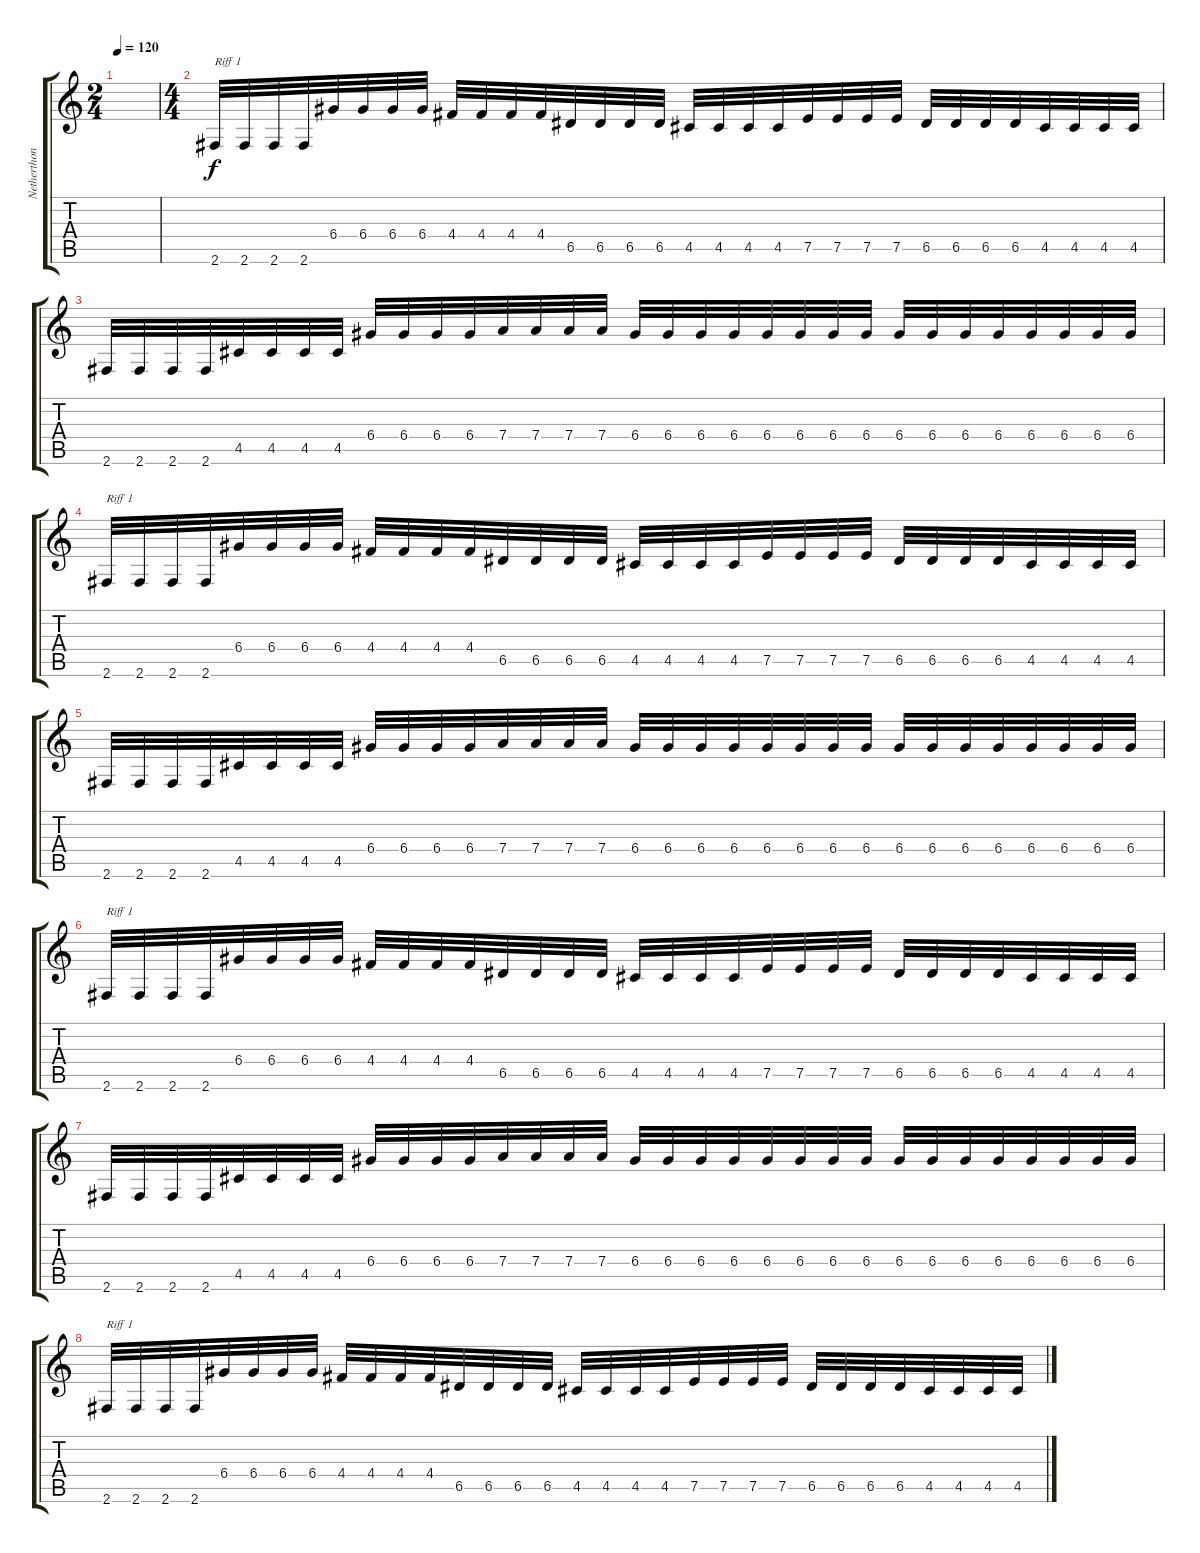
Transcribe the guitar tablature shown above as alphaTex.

\track ("Netherthon (Bass)" "Netherthon") {instrument electricbasspick}
\staff {score tabs}
\tuning (E4 B3 G3 D3 A2 E2) {hide}
\ts (2 4)
\tempo 120
\clef g2
\ks c
|
\ts (4 4)
2.6.32{txt "Riff 1"} 2.6.32 2.6.32 2.6.32 6.4.32 6.4.32 6.4.32 6.4.32 4.4.32 4.4.32 4.4.32 4.4.32 6.5.32 6.5.32 6.5.32 6.5.32 4.5.32 4.5.32 4.5.32 4.5.32 7.5.32 7.5.32 7.5.32 7.5.32 6.5.32 6.5.32 6.5.32 6.5.32 4.5.32 4.5.32 4.5.32 4.5.32 |
2.6.32 2.6.32 2.6.32 2.6.32 4.5.32 4.5.32 4.5.32 4.5.32 6.4.32 6.4.32 6.4.32 6.4.32 7.4.32 7.4.32 7.4.32 7.4.32 6.4.32 6.4.32 6.4.32 6.4.32 6.4.32 6.4.32 6.4.32 6.4.32 6.4.32 6.4.32 6.4.32 6.4.32 6.4.32 6.4.32 6.4.32 6.4.32 |
2.6.32{txt "Riff 1"} 2.6.32 2.6.32 2.6.32 6.4.32 6.4.32 6.4.32 6.4.32 4.4.32 4.4.32 4.4.32 4.4.32 6.5.32 6.5.32 6.5.32 6.5.32 4.5.32 4.5.32 4.5.32 4.5.32 7.5.32 7.5.32 7.5.32 7.5.32 6.5.32 6.5.32 6.5.32 6.5.32 4.5.32 4.5.32 4.5.32 4.5.32 |
2.6.32 2.6.32 2.6.32 2.6.32 4.5.32 4.5.32 4.5.32 4.5.32 6.4.32 6.4.32 6.4.32 6.4.32 7.4.32 7.4.32 7.4.32 7.4.32 6.4.32 6.4.32 6.4.32 6.4.32 6.4.32 6.4.32 6.4.32 6.4.32 6.4.32 6.4.32 6.4.32 6.4.32 6.4.32 6.4.32 6.4.32 6.4.32 |
2.6.32{txt "Riff 1"} 2.6.32 2.6.32 2.6.32 6.4.32 6.4.32 6.4.32 6.4.32 4.4.32 4.4.32 4.4.32 4.4.32 6.5.32 6.5.32 6.5.32 6.5.32 4.5.32 4.5.32 4.5.32 4.5.32 7.5.32 7.5.32 7.5.32 7.5.32 6.5.32 6.5.32 6.5.32 6.5.32 4.5.32 4.5.32 4.5.32 4.5.32 |
2.6.32 2.6.32 2.6.32 2.6.32 4.5.32 4.5.32 4.5.32 4.5.32 6.4.32 6.4.32 6.4.32 6.4.32 7.4.32 7.4.32 7.4.32 7.4.32 6.4.32 6.4.32 6.4.32 6.4.32 6.4.32 6.4.32 6.4.32 6.4.32 6.4.32 6.4.32 6.4.32 6.4.32 6.4.32 6.4.32 6.4.32 6.4.32 |
2.6.32{txt "Riff 1"} 2.6.32 2.6.32 2.6.32 6.4.32 6.4.32 6.4.32 6.4.32 4.4.32 4.4.32 4.4.32 4.4.32 6.5.32 6.5.32 6.5.32 6.5.32 4.5.32 4.5.32 4.5.32 4.5.32 7.5.32 7.5.32 7.5.32 7.5.32 6.5.32 6.5.32 6.5.32 6.5.32 4.5.32 4.5.32 4.5.32 4.5.32
